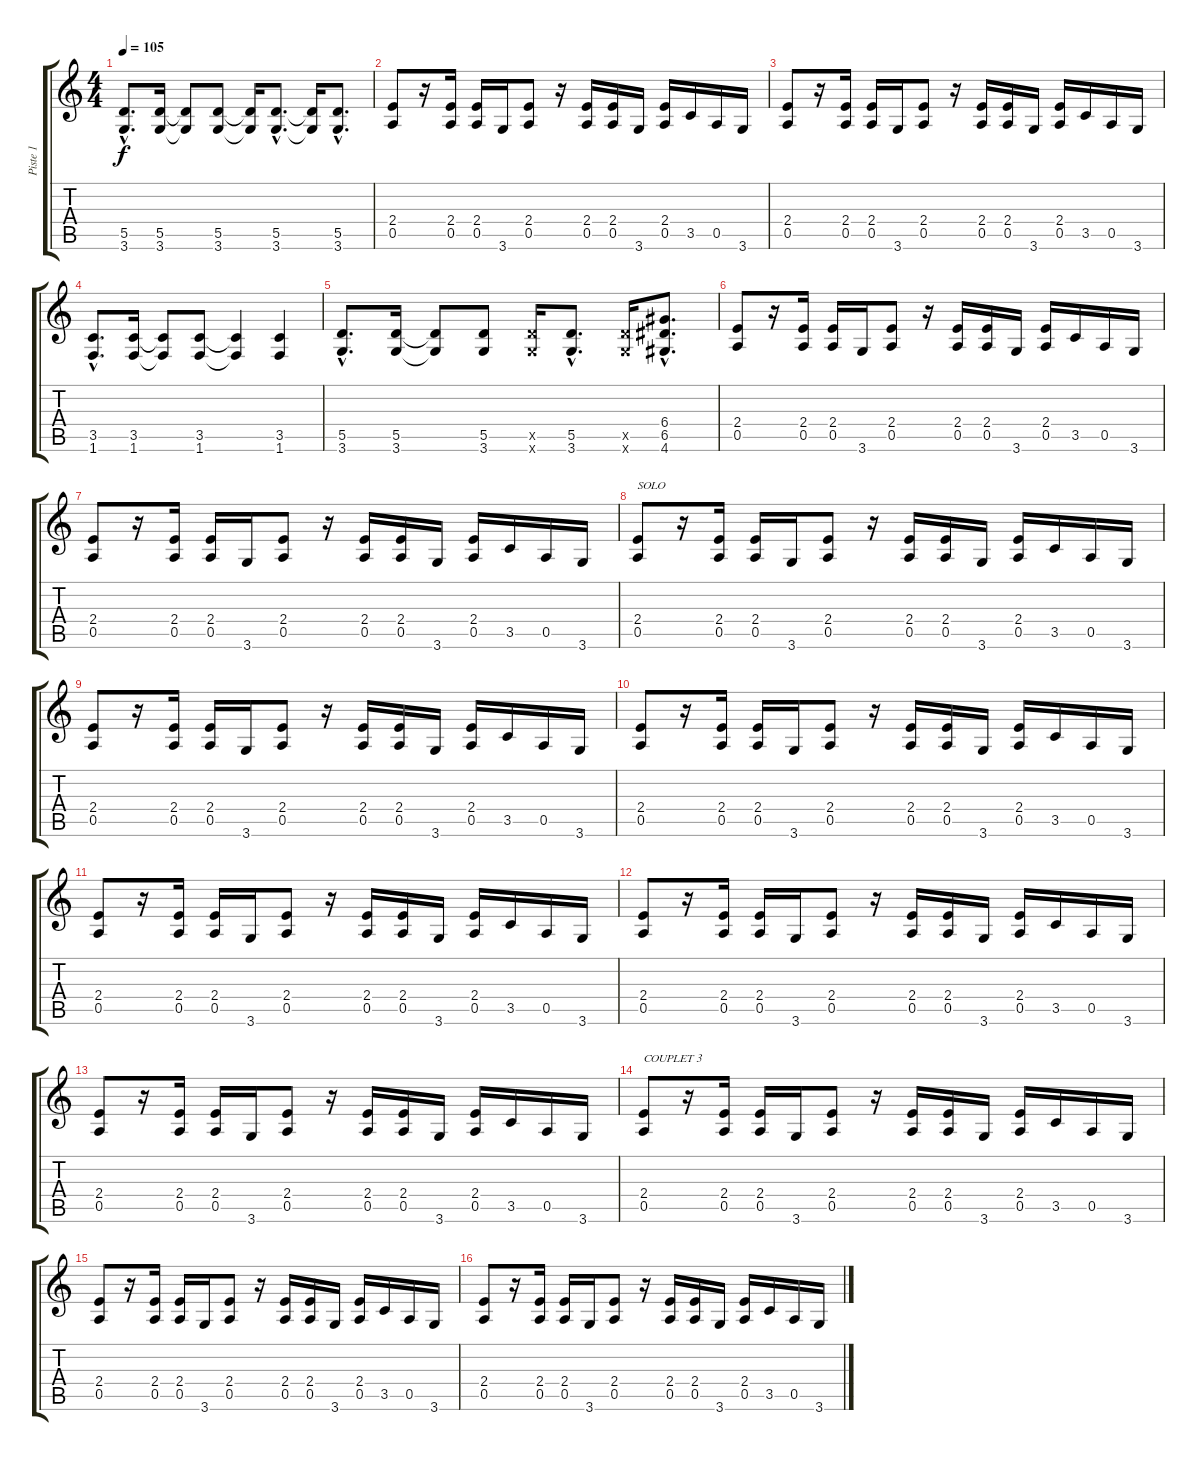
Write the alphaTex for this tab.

\track ("Piste 1" "Piste 1") {instrument acousticguitarsteel}
\staff {score tabs}
\tuning (E4 B3 G3 D3 A2 E2) {hide}
\ts (4 4)
\tempo 105
\clef g2
\ks c
(5.5{hac} 3.6{hac}).8{d dy f} (5.5 3.6).16 (5.5{t} 3.6{t}).8 (5.5 3.6).8 (5.5{t} 3.6{t}).16 (5.5{hac} 3.6{hac}).8{d} (5.5{t} 3.6{t}).16 (5.5{hac} 3.6{hac}).8{d} |
(2.4 0.5).8 r.16 (2.4 0.5).16 (2.4 0.5).16 3.6.16 (2.4 0.5).8 r.16 (2.4 0.5).16 (2.4 0.5).16 3.6.16 (2.4 0.5).16 3.5.16 0.5.16 3.6.16 |
(2.4 0.5).8 r.16 (2.4 0.5).16 (2.4 0.5).16 3.6.16 (2.4 0.5).8 r.16 (2.4 0.5).16 (2.4 0.5).16 3.6.16 (2.4 0.5).16 3.5.16 0.5.16 3.6.16 |
(3.5{hac} 1.6{hac}).8{d} (3.5 1.6).16 (3.5{t} 1.6{t}).8 (3.5 1.6).8 (3.5{t} 1.6{t}).4 (3.5 1.6).4 |
(5.5{hac} 3.6{hac}).8{d} (5.5 3.6).16 (5.5{t} 3.6{t}).8 (5.5 3.6).8 (5.5{x} 3.6{x}).16 (5.5{hac} 3.6{hac}).8{d} (5.5{x} 3.6{x}).16 (6.4{hac} 6.5{hac} 4.6{hac}).8{d} |
(2.4 0.5).8 r.16 (2.4 0.5).16 (2.4 0.5).16 3.6.16 (2.4 0.5).8 r.16 (2.4 0.5).16 (2.4 0.5).16 3.6.16 (2.4 0.5).16 3.5.16 0.5.16 3.6.16 |
(2.4 0.5).8 r.16 (2.4 0.5).16 (2.4 0.5).16 3.6.16 (2.4 0.5).8 r.16 (2.4 0.5).16 (2.4 0.5).16 3.6.16 (2.4 0.5).16 3.5.16 0.5.16 3.6.16 |
(2.4 0.5).8{txt "SOLO"} r.16 (2.4 0.5).16 (2.4 0.5).16 3.6.16 (2.4 0.5).8 r.16 (2.4 0.5).16 (2.4 0.5).16 3.6.16 (2.4 0.5).16 3.5.16 0.5.16 3.6.16 |
(2.4 0.5).8 r.16 (2.4 0.5).16 (2.4 0.5).16 3.6.16 (2.4 0.5).8 r.16 (2.4 0.5).16 (2.4 0.5).16 3.6.16 (2.4 0.5).16 3.5.16 0.5.16 3.6.16 |
(2.4 0.5).8 r.16 (2.4 0.5).16 (2.4 0.5).16 3.6.16 (2.4 0.5).8 r.16 (2.4 0.5).16 (2.4 0.5).16 3.6.16 (2.4 0.5).16 3.5.16 0.5.16 3.6.16 |
(2.4 0.5).8 r.16 (2.4 0.5).16 (2.4 0.5).16 3.6.16 (2.4 0.5).8 r.16 (2.4 0.5).16 (2.4 0.5).16 3.6.16 (2.4 0.5).16 3.5.16 0.5.16 3.6.16 |
(2.4 0.5).8 r.16 (2.4 0.5).16 (2.4 0.5).16 3.6.16 (2.4 0.5).8 r.16 (2.4 0.5).16 (2.4 0.5).16 3.6.16 (2.4 0.5).16 3.5.16 0.5.16 3.6.16 |
(2.4 0.5).8 r.16 (2.4 0.5).16 (2.4 0.5).16 3.6.16 (2.4 0.5).8 r.16 (2.4 0.5).16 (2.4 0.5).16 3.6.16 (2.4 0.5).16 3.5.16 0.5.16 3.6.16 |
(2.4 0.5).8{txt "COUPLET 3"} r.16 (2.4 0.5).16 (2.4 0.5).16 3.6.16 (2.4 0.5).8 r.16 (2.4 0.5).16 (2.4 0.5).16 3.6.16 (2.4 0.5).16 3.5.16 0.5.16 3.6.16 |
(2.4 0.5).8 r.16 (2.4 0.5).16 (2.4 0.5).16 3.6.16 (2.4 0.5).8 r.16 (2.4 0.5).16 (2.4 0.5).16 3.6.16 (2.4 0.5).16 3.5.16 0.5.16 3.6.16 |
(2.4 0.5).8 r.16 (2.4 0.5).16 (2.4 0.5).16 3.6.16 (2.4 0.5).8 r.16 (2.4 0.5).16 (2.4 0.5).16 3.6.16 (2.4 0.5).16 3.5.16 0.5.16 3.6.16
